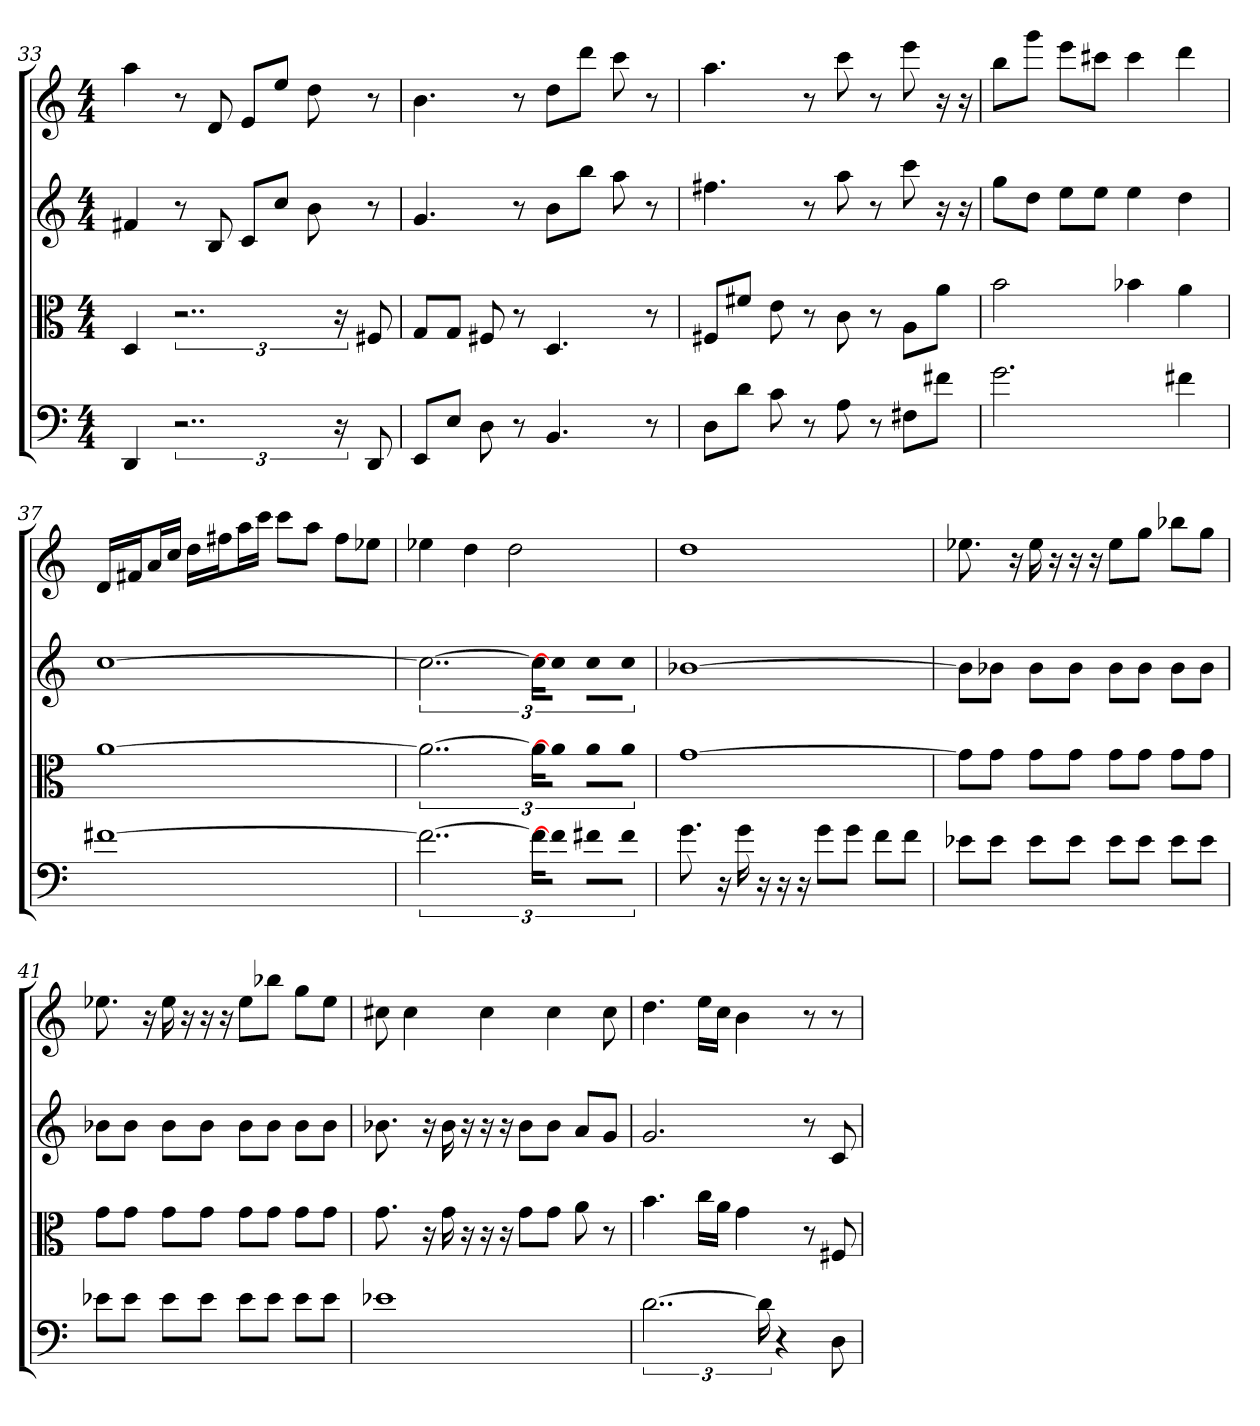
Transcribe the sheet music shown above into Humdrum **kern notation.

**kern	**kern	**kern	**kern
*part4	*part3	*part2	*part1
*staff4	*staff3	*staff2	*staff1
*clefF4	*clefC3	*clefG2	*clefG2
*k[]	*k[]	*k[]	*k[]
*C:	*C:	*C:	*C:
*M4/4	*M4/4	*M4/4	*M4/4
=33	=33	=33	=33
4DD	4D	4f#X	4aa
3..r	3..r	8r	8r
.	.	8B	8d
.	.	8c/L	8e/L
.	.	8cc/J	8ee/J
.	.	8b	8dd
24r	24r	.	.
8DD	8F#X	8r	8r
=34	=34	=34	=34
8EE/L	8G/L	4.g	4.b
8E/J	8G/J	.	.
8D	8F#X	.	.
8r	8r	8r	8r
4.BB	4.D	8b\L	8dd\L
.	.	8bb\J	8ddd\J
.	.	8aa	8ccc
8r	8r	8r	8r
=35	=35	=35	=35
8D\L	8F#X/L	4.ff#X	4.aa
8d\J	8f#X/J	.	.
8c	8e	.	.
8r	8r	8r	8r
8A	8c	8aa	8ccc
8r	8r	8r	8r
8F#X\L	8A\L	8ccc	8eee
8f#X\J	8a\J	16r	16r
.	.	16r	16r
=36	=36	=36	=36
2.g	2b	8gg\L	8bb\L
.	.	8dd\J	8ggg\J
.	.	8ee\L	8eee\L
.	.	8ee\J	8ccc#X\J
.	4b-X	4ee	4ccc#
4f#X	4a	4dd	4ddd
=37	=37	=37	=37
[1f#X	[1a	[1cc	16d/LL
.	.	.	16f#X/J
.	.	.	16a/L
.	.	.	16cc/JJ
.	.	.	16dd\LL
.	.	.	16ff#X\J
.	.	.	16aa\L
.	.	.	16ccc\JJ
.	.	.	8ccc\L
.	.	.	8aa\J
.	.	.	8ff#\L
.	.	.	8ee-X\J
=38	=38	=38	=38
3..f#_	3..a_	3..cc_	4ee-X
.	.	.	4dd
.	.	.	2dd
24f#\KL]	24a\KL]	24cc\KL]	.
8f#\J]	8a\J]	8cc\J]	.
8f#X\L	8a\L	8cc\L	.
8f#\J	8a\J	8cc\J	.
=39	=39	=39	=39
8.g	[1g	[1b-X	1dd
16r	.	.	.
16g	.	.	.
16r	.	.	.
16r	.	.	.
16r	.	.	.
8g\L	.	.	.
8g\J	.	.	.
8f\L	.	.	.
8f\J	.	.	.
=40	=40	=40	=40
8e-X\L	8g\L]	8b-\L]	8.ee-X
8e-\J	8g\J	8b-X\J	.
.	.	.	16r
8e-\L	8g\L	8b-\L	16ee-
.	.	.	16r
8e-\J	8g\J	8b-\J	16r
.	.	.	16r
8e-\L	8g\L	8b-\L	8ee-\L
8e-\J	8g\J	8b-\J	8gg\J
8e-\L	8g\L	8b-\L	8bb-X\L
8e-\J	8g\J	8b-\J	8gg\J
=41	=41	=41	=41
8e-X\L	8g\L	8b-X\L	8.ee-X
8e-\J	8g\J	8b-\J	.
.	.	.	16r
8e-\L	8g\L	8b-\L	16ee-
.	.	.	16r
8e-\J	8g\J	8b-\J	16r
.	.	.	16r
8e-\L	8g\L	8b-\L	8ee-\L
8e-\J	8g\J	8b-\J	8bb-X\J
8e-\L	8g\L	8b-\L	8gg\L
8e-\J	8g\J	8b-\J	8ee-\J
=42	=42	=42	=42
1e-X	8.g	8.b-X	8cc#X
.	.	.	4cc#
.	16r	16r	.
.	16g	16b-	.
.	16r	16r	.
.	16r	16r	4cc#
.	16r	16r	.
.	8g\L	8b-\L	.
.	8g\J	8b-\J	4cc#
.	8a	8a/L	.
.	8r	8g/J	8cc#
=43	=43	=43	=43
[3..d	4.b	2.g	4.dd
.	16cc\LL	.	16ee\LL
.	16a\JJ	.	16cc\JJ
.	4g	.	4b
24d]	.	.	.
4r	.	.	.
.	8r	8r	8r
8D	8F#X	8c	8r
=	=	=	=
*-	*-	*-	*-
